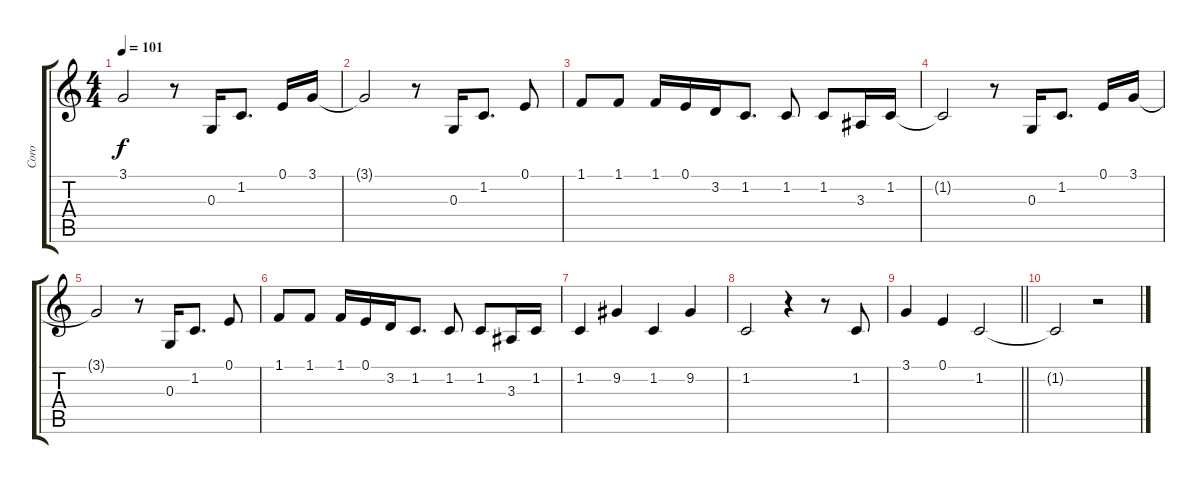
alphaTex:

\track ("Coro" "Coro") {instrument choiraahs}
\staff {score tabs}
\tuning (E4 B3 G3 D3 A2 E2) {hide}
\ts (4 4)
\tempo 101
\clef g2
\ks c
3.1.2{dy f} r.8 0.3.16 1.2.8{d} 0.1.16 3.1.16 |
3.1{t}.2 r.8 0.3.16 1.2.8{d} 0.1.8 |
1.1.8 1.1.8 1.1.16 0.1.16 3.2.16 1.2.8{d} 1.2.8 1.2.8 3.3.16 1.2.16 |
1.2{t}.2 r.8 0.3.16 1.2.8{d} 0.1.16 3.1.16 |
3.1{t}.2 r.8 0.3.16 1.2.8{d} 0.1.8 |
1.1.8 1.1.8 1.1.16 0.1.16 3.2.16 1.2.8{d} 1.2.8 1.2.8 3.3.16 1.2.16 |
1.2.4 9.2.4 1.2.4 9.2.4 |
1.2.2 r.4 r.8 1.2.8 |
\barLineRight lightlight
3.1.4 0.1.4 1.2.2 |
1.2{t}.2 r.2
